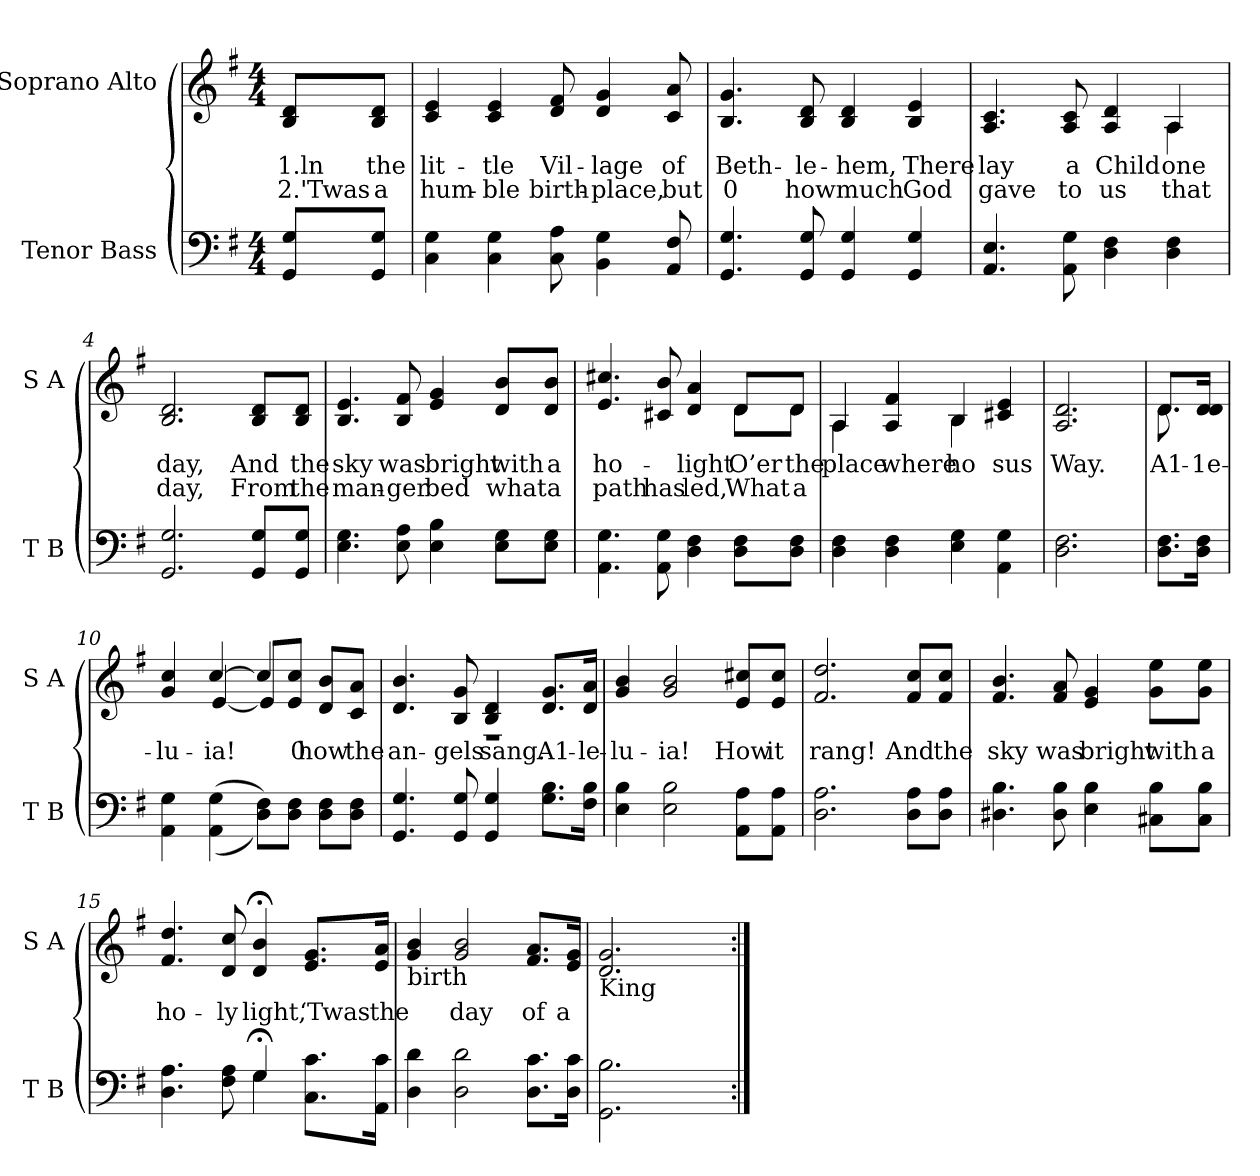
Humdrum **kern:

**kern	**kern	**text	**text
*part2	*part1	*part1	*part1
*staff2	*staff1	*staff1	*staff1
*I"Tenor Bass	*I"Soprano Alto	*	*
*I'T B	*I'S A	*	*
*clefF4	*clefG2	*	*
*k[f#]	*k[f#]	*	*
*M4/4	*M4/4	*	*
=	=	=	=
!	!	!LO:LY:b	!LO:LY:b
8GG/ 8G/L	8B/ 8d/L	1.ln	2.'Twas
!	!	!LO:LY:b	!LO:LY:b
8GG/ 8G/J	8B/ 8d/J	the	a
=1	=1	=1	=1
!	!	!LO:LY:b	!LO:LY:b
4C\ 4G\	4c/ 4e/	lit-	hum-
!	!	!LO:LY:b	!LO:LY:b
4C\ 4G\	4c/ 4e/	-tle	-ble
!	!	!LO:LY:b	!LO:LY:b
8C\ 8A\	8d/ 8f#/	Vil-	birth-
!	!	!LO:LY:b	!LO:LY:b
4BB\ 4G\	4d/ 4g/	-lage	-place,
!	!	!LO:LY:b	!LO:LY:b
8AA/ 8F#/	8c/ 8a/	of	but
=2	=2	=2	=2
!	!	!LO:LY:b	!LO:LY:b
4.GG/ 4.G/	4.B/ 4.g/	Beth-	0
!	!	!LO:LY:b	!LO:LY:b
8GG/ 8G/	8B/ 8d/	-le-	how
!	!	!LO:LY:b	!LO:LY:b
4GG/ 4G/	4B/ 4d/	-hem,	much
!	!	!LO:LY:b	!LO:LY:b
4GG/ 4G/	4B/ 4e/	There	God
=3	=3	=3	=3
!	!	!LO:LY:b	!LO:LY:b
*	*^	*	*
4.AA/ 4.E/	4.A/ 4.c/	2.ryy	lay	gave
!	!	!	!LO:LY:b	!LO:LY:b
8AA\ 8G\	8A/ 8c/	.	a	to
!	!	!	!LO:LY:b	!LO:LY:b
4D\ 4F#\	4A/ 4d/	.	Child	us
!	!	!	!LO:LY:b	!LO:LY:b
4D\ 4F#\	4A\	4A/	one	that
!!LO:LB:g=z
=4	=4	=4	=4	=4
!	!	!	!LO:LY:b	!LO:LY:b
*	*v	*v	*	*
2.GG/ 2.G/	2.B/ 2.d/	day,	day,
!	!	!LO:LY:b	!LO:LY:b
8GG/ 8G/L	8B/ 8d/L	And	From
!	!	!LO:LY:b	!LO:LY:b
8GG/ 8G/J	8B/ 8d/J	the	the
=5	=5	=5	=5
!	!	!LO:LY:b	!LO:LY:b
4.E\ 4.G\	4.B/ 4.e/	sky	man-
!	!	!LO:LY:b	!LO:LY:b
8E\ 8A\	8B/ 8f#/	was	-ger
!	!	!LO:LY:b	!LO:LY:b
4E\ 4B\	4e/ 4g/	bright	bed
!	!	!LO:LY:b	!LO:LY:b
8E\ 8G\L	8d/ 8b/L	with	what
!	!	!LO:LY:b	!LO:LY:b
8E\ 8G\J	8d/ 8b/J	a	a
=6	=6	=6	=6
!	!	!LO:LY:b	!LO:LY:b
*	*^	*	*
4.AA\ 4.G\	4.e/ 4.cc#X/	2.ryy	ho-	path
!	!	!	!	!LO:LY:b
8AA\ 8G\	8c#X/ 8b/	.	.	has
!	!	!	!LO:LY:b	!LO:LY:b
4D\ 4F#\	4d/ 4a/	.	-light	led,
!	!	!	!LO:LY:b	!LO:LY:b
8D\ 8F#\L	8d\L	8d/L	O’er	What
!	!	!	!LO:LY:b	!LO:LY:b
8D\ 8F#\J	8d\J	8d/J	the	a
!!LO:LB:g=z	!!
=7	=7	=7	=7	=7
!	!	!	!LO:LY:b	!
4D\ 4F#\	4A\	4A/	place	.
!	!	!	!LO:LY:b	!
4D\ 4F#\	4A/ 4f#/	4ryy	where	.
!	!	!	!LO:LY:b	!
4E\ 4G\	4B\	4B/	ho	.
!	!	!	!LO:LY:b	!
4AA\ 4G\	4c#X/ 4e/	4ryy	sus	.
=8	=8	=8	=8	=8
!	!	!	!LO:LY:b	!
*	*v	*v	*	*
2.D\ 2.F#\	2.A/ 2.d/	Way.	.
=9	=9	=9	=9
!	!	!LO:LY:b	!
*	*^	*	*
8.D\ 8.F#\L	8.d/L	8.d\	A1-	.
!	!	!	!LO:LY:b	!
16D\ 16F#\Jk	16d/ 16d/Jk	16ryy	-1e-	.
=10	=10	=10	=10	=10
!	!	!	!LO:LY:b	!
4AA\ 4G\	4g/ 4cc/	4ryy	-lu-	.
!	!	!	!LO:LY:b	!
(>(<4AA\ 4G\	[4cc/	[4e/	-ia!	.
8D\ 8F#\L))	4cc/]	8e/L]	.	.
!	!	!	!LO:LY:b	!
8D\ 8F#\J	.	8e/ 8cc/J	0	.
!	!	!	!LO:LY:b	!
8D\ 8F#\L	8d/ 8b/L	4ryy	how	.
!	!	!	!LO:LY:b	!
8D\ 8F#\J	8c/ 8a/J	.	the	.
!!LO:LB:g=z	!!
=11	=11	=11	=11	=11
!	!	!	!LO:LY:b	!
4.GG/ 4.G/	4.d/ 4.b/	1r	an-	.
!	!	!	!LO:LY:b	!
8GG/ 8G/	8B/ 8g/	.	-gels	.
!	!	!	!LO:LY:b	!
4GG/ 4G/	4B/ 4d/	.	sang.	.
!	!	!	!LO:LY:b	!
8.G\ 8.B\L	8.d/ 8.g/L	.	A1-	.
!	!	!	!LO:LY:b	!
16F#\ 16B\Jk	16d/ 16a/Jk	.	-le-	.
*	*v	*v	*	*
=12	=12	=12	=12
!	!	!LO:LY:b	!
4E\ 4B\	4g/ 4b/	-lu-	.
!	!	!LO:LY:b	!
2E\ 2B\	2g/ 2b/	-ia!	.
!	!	!LO:LY:b	!
8AA\ 8A\L	8e/ 8cc#X/L	How	.
!	!	!LO:LY:b	!
8AA\ 8A\J	8e/ 8cc#/J	it	.
=13	=13	=13	=13
!	!	!LO:LY:b	!
2.D\ 2.A\	2.f#/ 2.dd/	rang!	.
!	!	!LO:LY:b	!
8D\ 8A\L	8f#/ 8cc/L	And	.
!	!	!LO:LY:b	!
8D\ 8A\J	8f#/ 8cc/J	the	.
!!LO:LB:g=z
=14	=14	=14	=14
!	!	!LO:LY:b	!
4.D#X\ 4.B\	4.f#/ 4.b/	sky	.
!	!	!LO:LY:b	!
8D#\ 8B\	8f#/ 8a/	was	.
!	!	!LO:LY:b	!
4E\ 4B\	4e/ 4g/	bright	.
!	!	!LO:LY:b	!
8C#X\ 8B\L	8g\ 8ee\L	with	.
!	!	!LO:LY:b	!
8C#\ 8B\J	8g\ 8ee\J	a	.
=15	=15	=15	=15
*^	*	*	*
!	!	!	!LO:LY:b	!
4.D\ 4.A\	2ryy	4.f#/ 4.dd/	ho-	.
!	!	!	!LO:LY:b	!
8F#\ 8A\	.	8d/ 8cc/	-ly	.
!	!	!	!LO:LY:b	!
4G;<\	4G/	4d/;< 4b/;<	light,	.
!	!	!	!LO:LY:b	!
8.C\ 8.c\L	4ryy	8.e/ 8.g/L	‘Twas	.
!	!	!	!LO:LY:b	!
16AA\ 16c\Jk	.	16e/ 16a/Jk	the	.
*v	*v	*	*	*
=16	=16	=16	=16
!	!LO:TX:b:t=birth	!	!
4D\ 4d\	4g/ 4b/	.	.
!	!	!LO:LY:b	!
2D\ 2d\	2g/ 2b/	-day	.
!	!	!LO:LY:b	!
8.D\ 8.c\L	8.f#/ 8.a/L	of	.
!	!	!LO:LY:b	!
16D\ 16c\Jk	16e/ 16g/Jk	a	.
=17	=17	=17	=17
!	!LO:TX:b:t=King	!	!
2.GG\ 2.B\	2.d/ 2.g/	.	.
4ryy	4ryy	.	.
=:|!	=:|!	=:|!	=:|!
*-	*-	*-	*-
